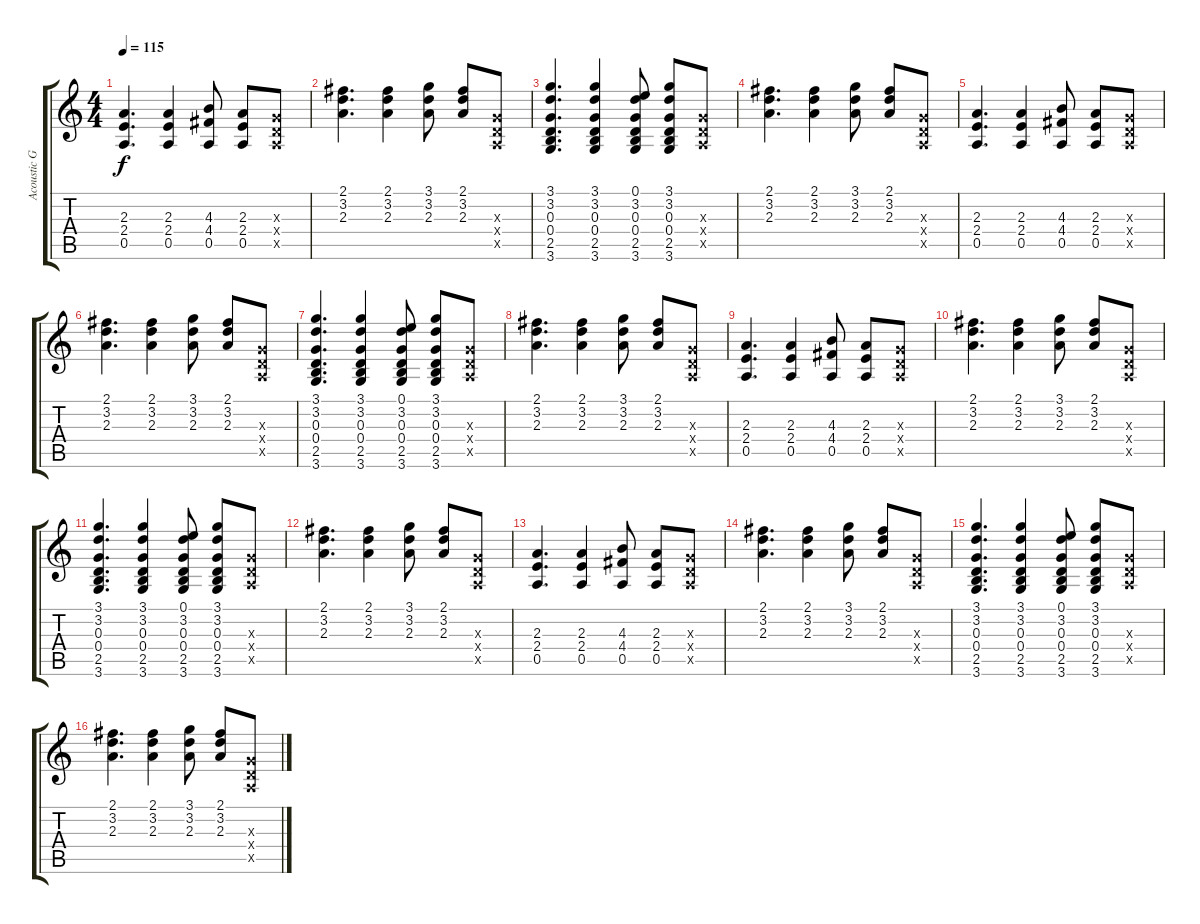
\track ("Acoustic Guitar" "Acoustic G") {instrument acousticguitarsteel}
\staff {score tabs}
\tuning (E4 B3 G3 D3 A2 E2) {hide}
\ts (4 4)
\tempo 115
\clef g2
\ks c
(2.3 2.4 0.5).4{d dy f} (2.3 2.4 0.5).4 (4.3 4.4 0.5).8 (2.3 2.4 0.5).8 (0.3{x} 0.4{x} 0.5{x}).8 |
(2.1 3.2 2.3).4{d} (2.1 3.2 2.3).4 (3.1 3.2 2.3).8 (2.1 3.2 2.3).8 (0.3{x} 0.4{x} 0.5{x}).8 |
(3.1 3.2 0.3 0.4 2.5 3.6).4{d} (3.1 3.2 0.3 0.4 2.5 3.6).4 (0.1 3.2 0.3 0.4 2.5 3.6).8 (3.1 3.2 0.3 0.4 2.5 3.6).8 (0.3{x} 0.4{x} 0.5{x}).8 |
(2.1 3.2 2.3).4{d} (2.1 3.2 2.3).4 (3.1 3.2 2.3).8 (2.1 3.2 2.3).8 (0.3{x} 0.4{x} 0.5{x}).8 |
(2.3 2.4 0.5).4{d} (2.3 2.4 0.5).4 (4.3 4.4 0.5).8 (2.3 2.4 0.5).8 (0.3{x} 0.4{x} 0.5{x}).8 |
(2.1 3.2 2.3).4{d} (2.1 3.2 2.3).4 (3.1 3.2 2.3).8 (2.1 3.2 2.3).8 (0.3{x} 0.4{x} 0.5{x}).8 |
(3.1 3.2 0.3 0.4 2.5 3.6).4{d} (3.1 3.2 0.3 0.4 2.5 3.6).4 (0.1 3.2 0.3 0.4 2.5 3.6).8 (3.1 3.2 0.3 0.4 2.5 3.6).8 (0.3{x} 0.4{x} 0.5{x}).8 |
(2.1 3.2 2.3).4{d} (2.1 3.2 2.3).4 (3.1 3.2 2.3).8 (2.1 3.2 2.3).8 (0.3{x} 0.4{x} 0.5{x}).8 |
(2.3 2.4 0.5).4{d} (2.3 2.4 0.5).4 (4.3 4.4 0.5).8 (2.3 2.4 0.5).8 (0.3{x} 0.4{x} 0.5{x}).8 |
(2.1 3.2 2.3).4{d} (2.1 3.2 2.3).4 (3.1 3.2 2.3).8 (2.1 3.2 2.3).8 (0.3{x} 0.4{x} 0.5{x}).8 |
(3.1 3.2 0.3 0.4 2.5 3.6).4{d} (3.1 3.2 0.3 0.4 2.5 3.6).4 (0.1 3.2 0.3 0.4 2.5 3.6).8 (3.1 3.2 0.3 0.4 2.5 3.6).8 (0.3{x} 0.4{x} 0.5{x}).8 |
(2.1 3.2 2.3).4{d} (2.1 3.2 2.3).4 (3.1 3.2 2.3).8 (2.1 3.2 2.3).8 (0.3{x} 0.4{x} 0.5{x}).8 |
(2.3 2.4 0.5).4{d} (2.3 2.4 0.5).4 (4.3 4.4 0.5).8 (2.3 2.4 0.5).8 (0.3{x} 0.4{x} 0.5{x}).8 |
(2.1 3.2 2.3).4{d} (2.1 3.2 2.3).4 (3.1 3.2 2.3).8 (2.1 3.2 2.3).8 (0.3{x} 0.4{x} 0.5{x}).8 |
(3.1 3.2 0.3 0.4 2.5 3.6).4{d} (3.1 3.2 0.3 0.4 2.5 3.6).4 (0.1 3.2 0.3 0.4 2.5 3.6).8 (3.1 3.2 0.3 0.4 2.5 3.6).8 (0.3{x} 0.4{x} 0.5{x}).8 |
(2.1 3.2 2.3).4{d} (2.1 3.2 2.3).4 (3.1 3.2 2.3).8 (2.1 3.2 2.3).8 (0.3{x} 0.4{x} 0.5{x}).8
